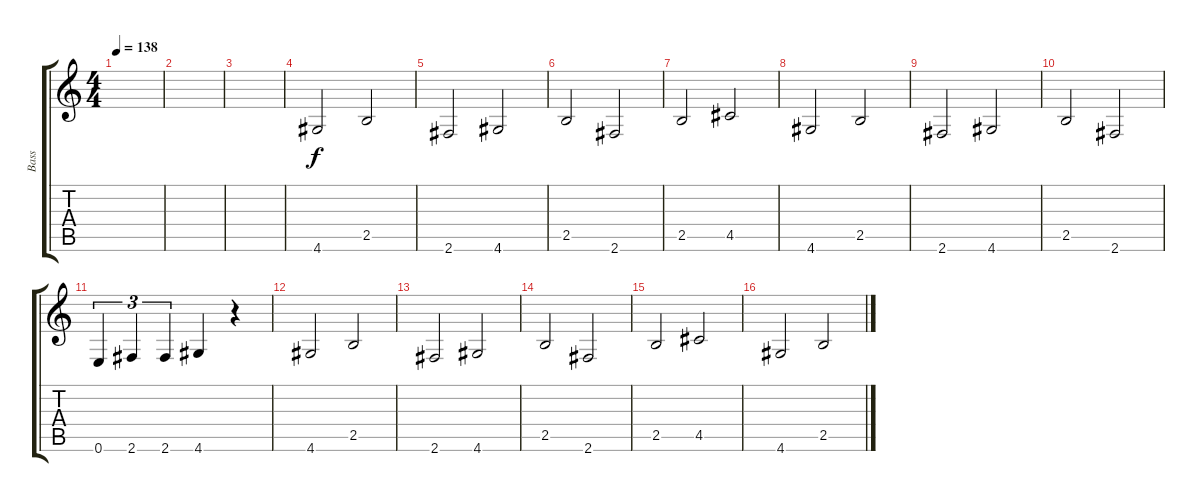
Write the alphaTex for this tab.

\track ("Bass" "Bass") {instrument acousticbass}
\staff {score tabs}
\tuning (E4 B3 G3 D3 A2 E2) {hide}
\ts (4 4)
\tempo 138
\clef g2
\ks c
|
|
|
4.6.2 2.5.2 |
2.6.2 4.6.2 |
2.5.2 2.6.2 |
2.5.2 4.5.2 |
4.6.2 2.5.2 |
2.6.2 4.6.2 |
2.5.2 2.6.2 |
0.6.4{tu (3 2)} 2.6.4{tu (3 2)} 2.6.4{tu (3 2)} 4.6.4 r.4 |
4.6.2 2.5.2 |
2.6.2 4.6.2 |
2.5.2 2.6.2 |
2.5.2 4.5.2 |
4.6.2 2.5.2
